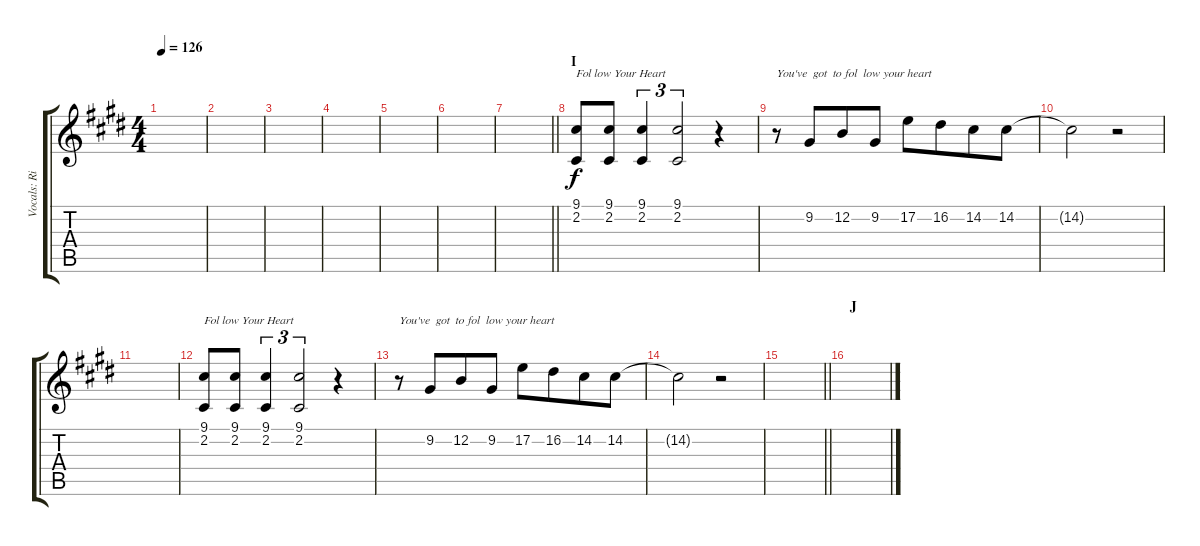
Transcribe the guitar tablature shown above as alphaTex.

\track ("Vocals: Rik" "Vocals: Ri") {instrument choiraahs}
\staff {score tabs}
\tuning (E4 B3 G3 D3 A2 E2) {hide}
\ts (4 4)
\tempo 126
\clef g2
\ks e
|
|
|
|
|
|
\barLineRight lightlight
|
\section ("" "I")
(9.1 2.2).8{txt "Fol low Your Heart"} (9.1 2.2).8{beam merge} (9.1 2.2).4{tu (3 2)} (9.1 2.2).2{tu (3 2)} r.4 |
r.8{txt "You've  got  to fol  low your heart"} 9.2.8{beam merge} 12.2.8 9.2.8 17.2.8 16.2.8{beam merge} 14.2.8 14.2.8 |
14.2{t}.2 r.2 |
|
(9.1 2.2).8{txt "Fol low Your Heart"} (9.1 2.2).8{beam merge} (9.1 2.2).4{tu (3 2)} (9.1 2.2).2{tu (3 2)} r.4 |
r.8{txt "You've  got  to fol  low your heart"} 9.2.8{beam merge} 12.2.8 9.2.8 17.2.8 16.2.8{beam merge} 14.2.8 14.2.8 |
14.2{t}.2 r.2 |
\barLineRight lightlight
|
\section ("" "J")
